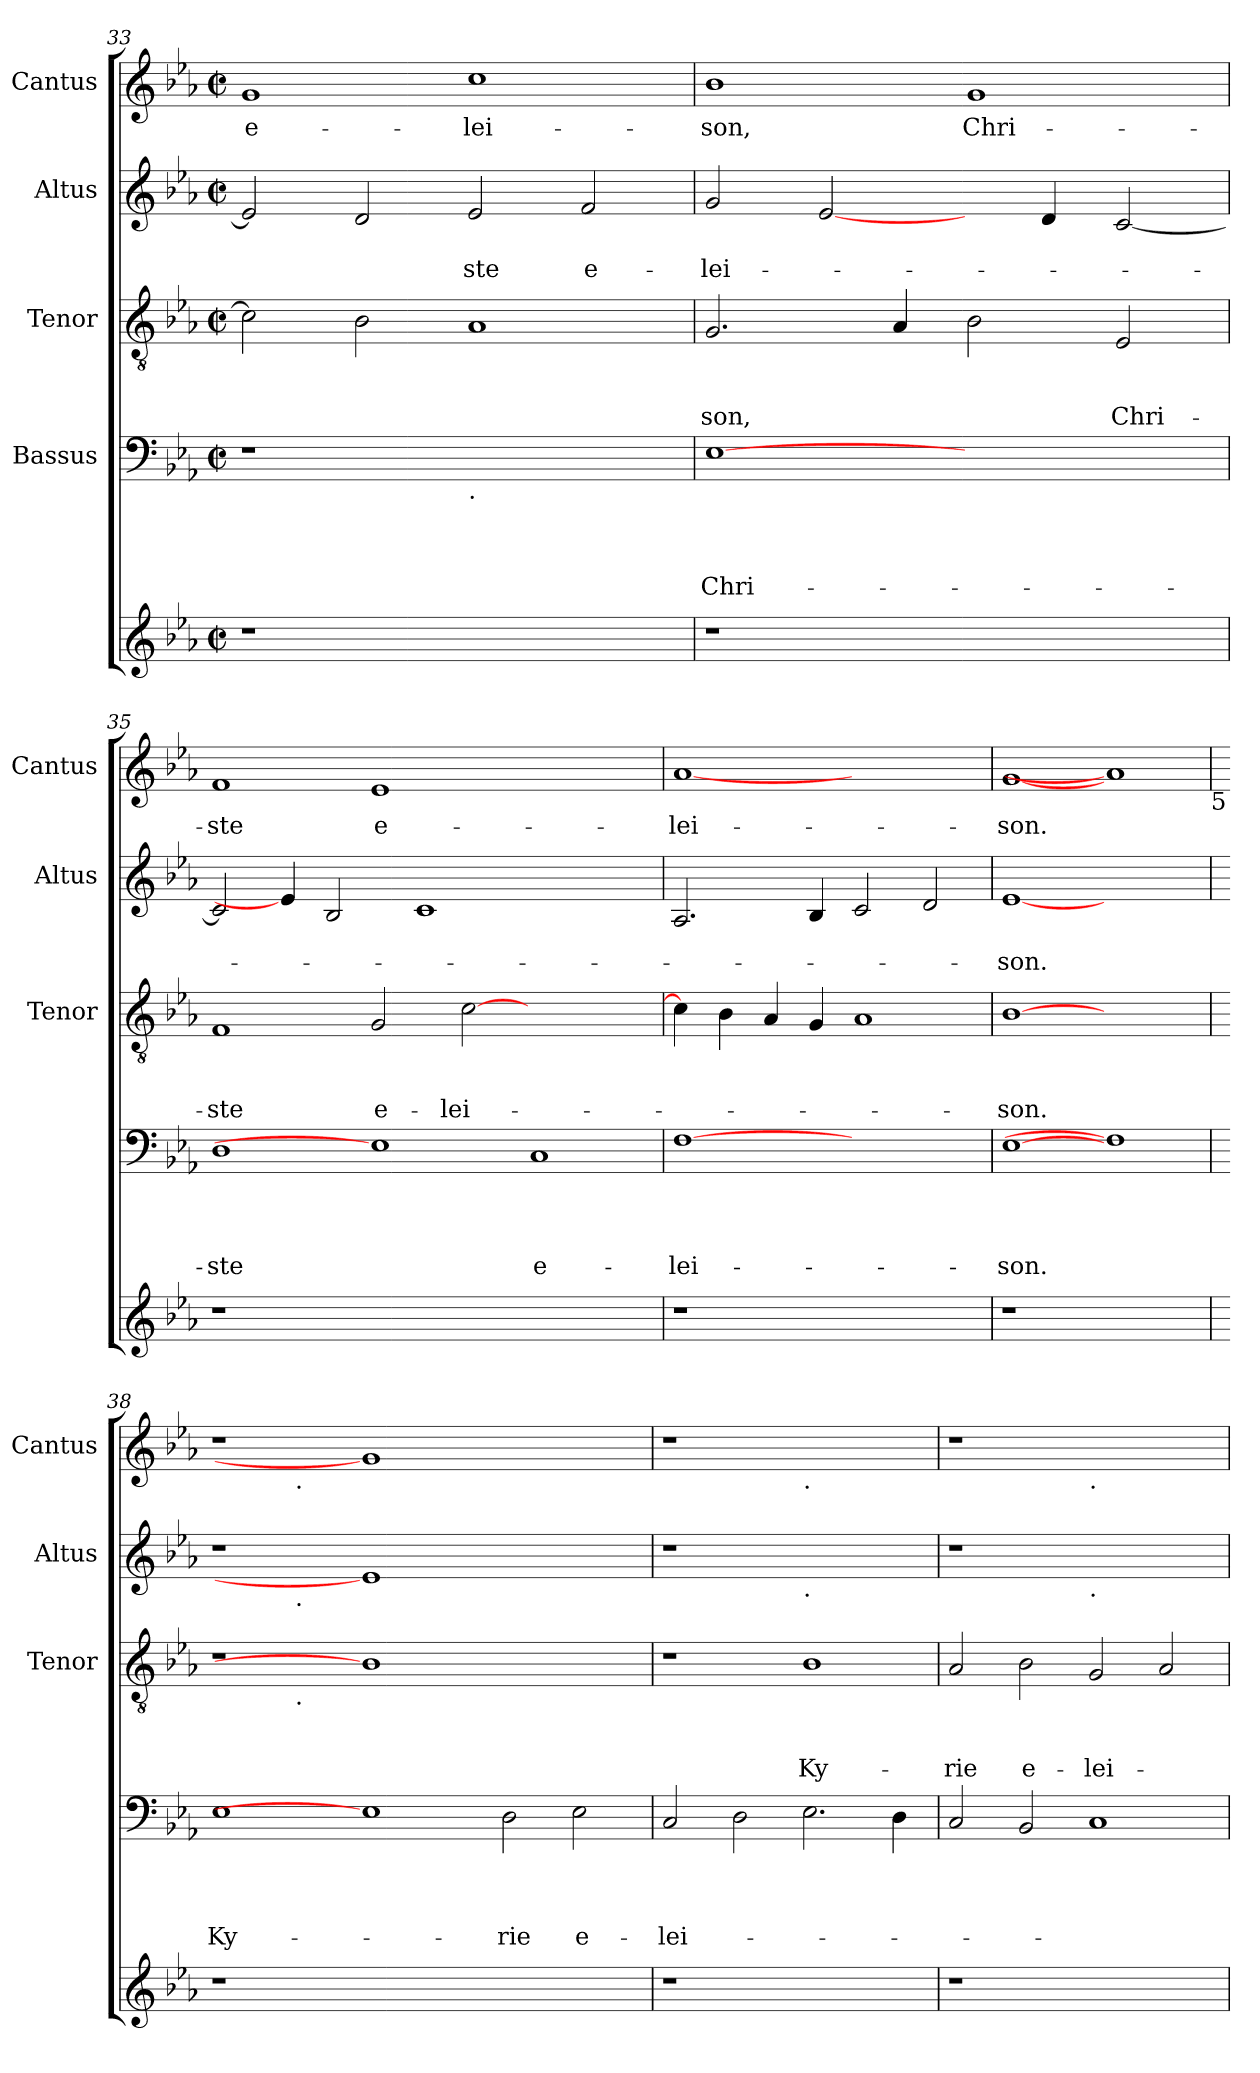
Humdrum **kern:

**kern	**kern	**text	**text	**text	**text	**kern	**text	**text	**text	**kern	**text	**text	**kern	**text
*part5	*part4	*part4	*part4	*part4	*part4	*part3	*part3	*part3	*part3	*part2	*part2	*part2	*part1	*part1
*staff5	*staff4	*staff4	*staff4	*staff4	*staff4	*staff3	*staff3	*staff3	*staff3	*staff2	*staff2	*staff2	*staff1	*staff1
*	*I"Bassus	*	*	*	*	*I"Tenor	*	*	*	*I"Altus	*	*	*I"Cantus	*
*	*	*	*	*	*	*I'Tenor	*	*	*	*I'Altus	*	*	*I'Cantus	*
*clefG2	*clefF4	*	*	*	*	*clefGv2	*	*	*	*clefG2	*	*	*clefG2	*
*k[b-e-a-]	*k[b-e-a-]	*	*	*	*	*k[b-e-a-]	*	*	*	*k[b-e-a-]	*	*	*k[b-e-a-]	*
*E-:	*E-:	*	*	*	*	*E-:	*	*	*	*E-:	*	*	*E-:	*
*M2/2	*M2/2	*	*	*	*	*M2/2	*	*	*	*M2/2	*	*	*M2/2	*
*met(c|)	*met(c|)	*	*	*	*	*met(c|)	*	*	*	*met(c|)	*	*	*met(c|)	*
=33	=33	=33	=33	=33	=33	=33	=33	=33	=33	=33	=33	=33	=33	=33
!	!	!	!	!	!	!	!	!	!	!	!	!	!	!LO:LY:b
1r	1r	.	.	.	.	2c\]	.	.	.	2e-/]	.	.	1g	e-
.	.	.	.	.	.	2B-\	.	.	.	2d/	.	.	.	.
!	!LO:TX:b:t=.	!	!	!	!	!	!	!	!	!	!	!	!	!
!	!	!	!	!	!	!	!	!	!	!	!	!LO:LY:b	!	!LO:LY:b
1ryy	1ryy	.	.	.	.	1A-	.	.	.	2e-/	.	-ste	1cc	-lei-
!	!	!	!	!	!	!	!	!	!	!	!	!LO:LY:b	!	!
.	.	.	.	.	.	.	.	.	.	2f/	.	e-	.	.
!!LO:PB:g=z
=34	=34	=34	=34	=34	=34	=34	=34	=34	=34	=34	=34	=34	=34	=34
!	!	!	!	!	!LO:LY:b	!	!	!	!LO:LY:b	!	!	!LO:LY:b	!	!LO:LY:b
1r	[1E-	.	.	.	Chri-	2.G/	.	.	-son,	2g/	.	-lei-	1b-	-son,
.	.	.	.	.	.	.	.	.	.	[2e-/	.	.	.	.
.	.	.	.	.	.	4A-/	.	.	.	.	.	.	.	.
!	!	!	!	!	!	!	!	!	!	!	!	!	!	!LO:LY:b
1ryy	1ryy	.	.	.	.	2B-\	.	.	.	4ryy	.	.	1g	Chri-
.	.	.	.	.	.	.	.	.	.	4d/	.	.	.	.
!	!	!	!	!	!	!	!	!	!LO:LY:b	!	!	!	!	!
.	.	.	.	.	.	2E-/	.	.	Chri-	[<2c/	.	.	.	.
=35	=35	=35	=35	=35	=35	=35	=35	=35	=35	=35	=35	=35	=35	=35
!	!	!	!	!	!LO:LY:b	!	!	!	!LO:LY:b	!	!	!	!	!LO:LY:b
1r	1D	.	.	.	-ste	1F	.	.	-ste	2c/]	.	.	1f	-ste
.	.	.	.	.	.	.	.	.	.	4e-/]	.	.	.	.
.	.	.	.	.	.	.	.	.	.	2B-/	.	.	.	.
!	!	!	!	!	!	!	!	!	!LO:LY:b	!	!	!	!	!LO:LY:b
0ryy	1E-]	.	.	.	.	2G/	.	.	e-	.	.	.	1e-	e-
.	.	.	.	.	.	.	.	.	.	1c	.	.	.	.
!	!	!	!	!	!	!	!	!	!LO:LY:b	!	!	!	!	!
.	.	.	.	.	.	[>2c\	.	.	-lei-	.	.	.	.	.
!	!	!	!	!	!LO:LY:b	!	!	!	!	!	!	!	!	!
.	1C	.	.	.	e-	1ryy	.	.	.	.	.	.	1ryy	.
.	.	.	.	.	.	.	.	.	.	2.ryy	.	.	.	.
=36	=36	=36	=36	=36	=36	=36	=36	=36	=36	=36	=36	=36	=36	=36
!	!	!	!	!	!LO:LY:b	!	!	!	!	!	!	!	!	!LO:LY:b
1r	[1F	.	.	.	-lei-	4c\]	.	.	.	2.A-/	.	.	[1a-	-lei-
.	.	.	.	.	.	4B-\	.	.	.	.	.	.	.	.
.	.	.	.	.	.	4A-/	.	.	.	.	.	.	.	.
.	.	.	.	.	.	4G/	.	.	.	4B-/	.	.	.	.
1ryy	1ryy	.	.	.	.	1A-	.	.	.	2c/	.	.	1ryy	.
.	.	.	.	.	.	.	.	.	.	2d/	.	.	.	.
=37	=37	=37	=37	=37	=37	=37	=37	=37	=37	=37	=37	=37	=37	=37
!	!	!	!	!	!LO:LY:b	!	!	!	!LO:LY:b	!	!	!LO:LY:b	!	!LO:LY:b
1r	[1E-	.	.	.	-son.	[1B-	.	.	-son.	[1e-	.	-son.	[1g	-son.
1ryy	1F]	.	.	.	.	1ryy	.	.	.	1ryy	.	.	1a-]	.
!	!	!	!	!	!	!	!	!	!	!	!	!	!LO:TX:b:t=5	!
!!LO:LB:g=z
=38	=38	=38	=38	=38	=38	=38	=38	=38	=38	=38	=38	=38	=38	=38
!	!	!	!	!	!LO:LY:b	!	!	!	!	!	!	!	!	!
*	*	*	*	*	*	*^	*	*	*	*^	*	*	*^	*
1r	1E-	.	.	.	Ky-	1r	2ryy	.	.	.	1r	2ryy	.	.	1r	2ryy	.
.	.	.	.	.	.	.	32ryy	.	.	.	.	32ryy	.	.	.	32ryy	.
!	!	!	!	!	!	!	!	!	!	!	!	!	!	!	!	!LO:TX:b:t=.	!
!	!	!	!	!	!	!	!	!	!	!	!	!LO:TX:b:t=.	!	!	!	!	!
!	!	!	!	!	!	!	!LO:TX:b:t=.	!	!	!	!	!	!	!	!	!	!
.	.	.	.	.	.	.	1ryy	.	.	.	.	1ryy	.	.	.	1ryy	.
0ryy	1E-]	.	.	.	.	1B-]	.	.	.	.	1e-]	.	.	.	1g]	.	.
.	.	.	.	.	.	.	1ryy	.	.	.	.	1ryy	.	.	.	1ryy	.
!	!	!	!	!	!LO:LY:b	!	!	!	!	!	!	!	!	!	!	!	!
.	2D\	.	.	.	-rie	1ryy	.	.	.	.	1ryy	.	.	.	1ryy	.	.
!	!	!	!	!	!LO:LY:b	!	!	!	!	!	!	!	!	!	!	!	!
.	2E-\	.	.	.	e-	.	.	.	.	.	.	.	.	.	.	.	.
.	.	.	.	.	.	.	4...ryy	.	.	.	.	4...ryy	.	.	.	4...ryy	.
=39	=39	=39	=39	=39	=39	=39	=39	=39	=39	=39	=39	=39	=39	=39	=39	=39	=39
!	!	!	!	!	!LO:LY:b	!	!	!	!	!	!	!	!	!	!	!	!
*	*	*	*	*	*	*v	*v	*	*	*	*	*	*	*	*v	*v	*
*	*	*	*	*	*	*	*	*	*	*v	*v	*	*	*	*
1r	2C/	.	.	.	-lei-	1r	.	.	.	1r	.	.	1r	.
.	2D\	.	.	.	.	.	.	.	.	.	.	.	.	.
!	!	!	!	!	!	!	!	!	!	!	!	!	!LO:TX:b:t=.	!
!	!	!	!	!	!	!	!	!	!	!LO:TX:b:t=.	!	!	!	!
!	!	!	!	!	!	!	!	!	!LO:LY:b	!	!	!	!	!
1ryy	2.E-\	.	.	.	.	1B-	.	.	Ky-	1ryy	.	.	1ryy	.
.	4D\	.	.	.	.	.	.	.	.	.	.	.	.	.
=40	=40	=40	=40	=40	=40	=40	=40	=40	=40	=40	=40	=40	=40	=40
!	!	!	!	!	!	!	!	!	!LO:LY:b	!	!	!	!	!
1r	2C/	.	.	.	.	2A-/	.	.	-rie	1r	.	.	1r	.
!	!	!	!	!	!	!	!	!	!LO:LY:b	!	!	!	!	!
.	2BB-/	.	.	.	.	2B-\	.	.	e-	.	.	.	.	.
!	!	!	!	!	!	!	!	!	!	!	!	!	!LO:TX:b:t=.	!
!	!	!	!	!	!	!	!	!	!	!LO:TX:b:t=.	!	!	!	!
!	!	!	!	!	!	!	!	!	!LO:LY:b	!	!	!	!	!
1ryy	1C	.	.	.	.	2G/	.	.	-lei-	1ryy	.	.	1ryy	.
.	.	.	.	.	.	2A-/	.	.	.	.	.	.	.	.
=	=	=	=	=	=	=	=	=	=	=	=	=	=	=
*-	*-	*-	*-	*-	*-	*-	*-	*-	*-	*-	*-	*-	*-	*-
